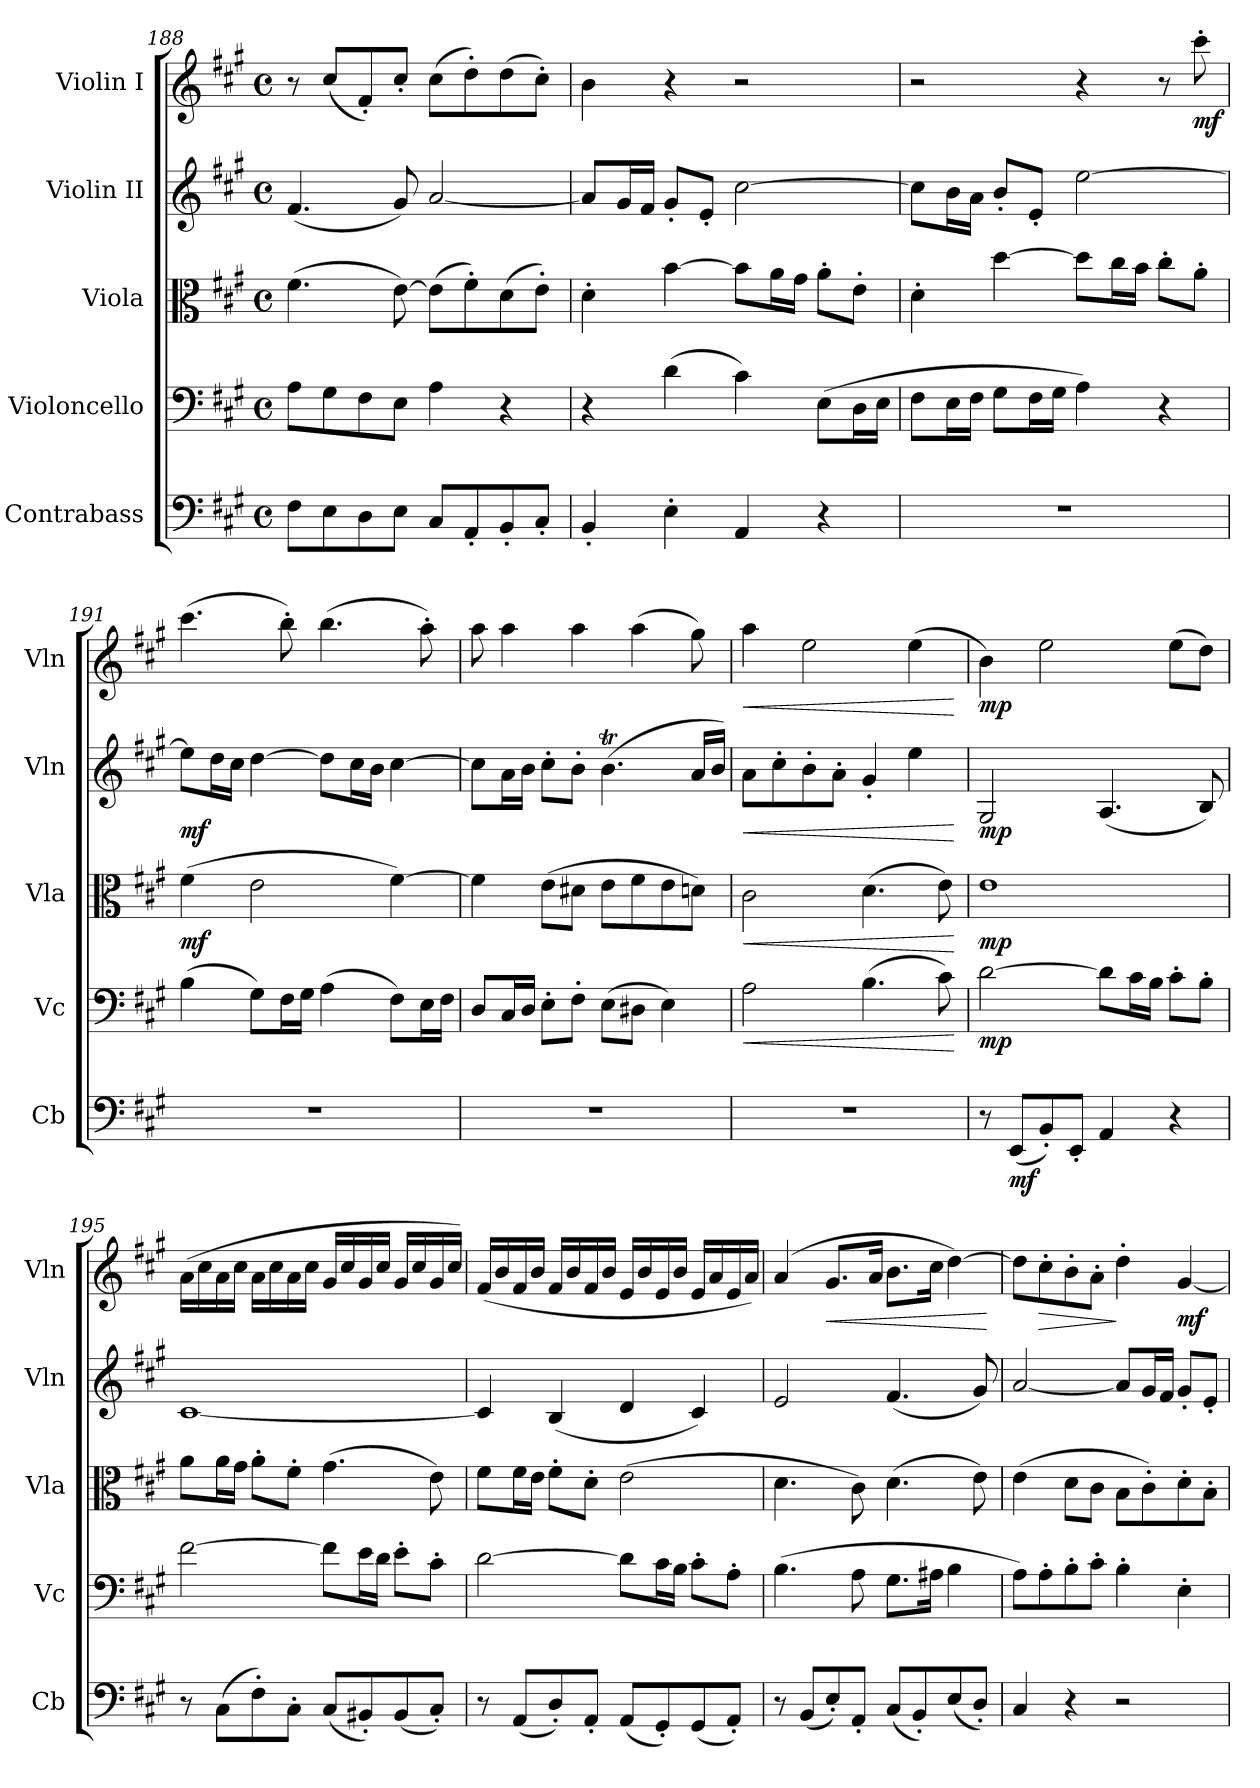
**kern	**dynam	**kern	**dynam	**kern	**dynam	**kern	**dynam	**kern	**dynam
*part5	*part5	*part4	*part4	*part3	*part3	*part2	*part2	*part1	*part1
*staff5	*staff5	*staff4	*staff4	*staff3	*staff3	*staff2	*staff2	*staff1	*staff1
*I"Contrabass	*	*I"Violoncello	*	*I"Viola	*	*I"Violin II	*	*I"Violin I	*
*I'Cb	*	*I'Vc	*	*I'Vla	*	*I'Vln	*	*I'Vln	*
!!LO:LB:g=z
*clefF4	*	*clefF4	*	*clefC3	*	*clefG2	*	*clefG2	*
*ITrd7c12	*	*	*	*	*	*	*	*	*
*k[f#c#g#]	*	*k[f#c#g#]	*	*k[f#c#g#]	*	*k[f#c#g#]	*	*k[f#c#g#]	*
*M4/4	*	*M4/4	*	*M4/4	*	*M4/4	*	*M4/4	*
*met(c)	*	*met(c)	*	*met(c)	*	*met(c)	*	*met(c)	*
=188	=188	=188	=188	=188	=188	=188	=188	=188	=188
8FF#\L	.	8A\L	.	(4.f#\	.	(4.f#/	.	8r	.
8EE\	.	8G#\	.	.	.	.	.	(8cc#/L	.
8DD\	.	8F#\	.	.	.	.	.	8f#'/)	.
8EE\J	.	8E\J	.	[8e\)	.	8g#/)	.	8cc#'/J	.
8CC#/L	.	4A\	.	(8e\L]	.	[2a/	.	(8cc#\L	.
8AAA'/	.	.	.	8f#'\)	.	.	.	8dd'\)	.
8BBB'/	.	4r	.	(8d\	.	.	.	(8dd\	.
8CC#'/J	.	.	.	8e'\J)	.	.	.	8cc#'\J)	.
=189	=189	=189	=189	=189	=189	=189	=189	=189	=189
4BBB'/	.	4r	.	4d'\	.	8a/L]	.	4b\	.
.	.	.	.	.	.	16g#/L	.	.	.
.	.	.	.	.	.	16f#/JJ	.	.	.
4EE'\	.	(4d\	.	[4b\	.	8g#'/L	.	4r	.
.	.	.	.	.	.	8e'/J	.	.	.
4AAA/	.	4c#\)	.	8b\L]	.	[2cc#\	.	2r	.
.	.	.	.	16a\L	.	.	.	.	.
.	.	.	.	16g#\JJ	.	.	.	.	.
4r	.	(8E\L	.	8a'\L	.	.	.	.	.
.	.	16D\L	.	8e'\J	.	.	.	.	.
.	.	16E\JJ	.	.	.	.	.	.	.
=190	=190	=190	=190	=190	=190	=190	=190	=190	=190
1r	.	8F#\L	.	4d'\	.	8cc#\L]	.	2r	.
.	.	16E\L	.	.	.	16b\L	.	.	.
.	.	16F#\JJ	.	.	.	16a\JJ	.	.	.
.	.	8G#\L	.	[4dd\	.	8b'/L	.	.	.
.	.	16F#\L	.	.	.	8e'/J	.	.	.
.	.	16G#\JJ	.	.	.	.	.	.	.
.	.	4A\)	.	8dd\L]	.	[2ee\	.	4r	.
.	.	.	.	16cc#\L	.	.	.	.	.
.	.	.	.	16b\JJ	.	.	.	.	.
.	.	4r	.	8cc#'\L	.	.	.	8r	.
!	!	!	!	!	!	!	!	!	!LO:DY:b
.	.	.	.	8a'\J	.	.	.	8ccc#'\	mf
=191	=191	=191	=191	=191	=191	=191	=191	=191	=191
!	!	!	!	!	!LO:DY:b	!	!LO:DY:b	!	!
1r	.	(4B\	.	(4f#\	mf	8ee\L]	mf	(4.ccc#\	.
.	.	.	.	.	.	16dd\L	.	.	.
.	.	.	.	.	.	16cc#\JJ	.	.	.
.	.	8G#\L)	.	2e\	.	[4dd\	.	.	.
.	.	16F#\L	.	.	.	.	.	8bb'\)	.
.	.	16G#\JJ	.	.	.	.	.	.	.
.	.	(4A\	.	.	.	8dd\L]	.	(4.bb\	.
.	.	.	.	.	.	16cc#\L	.	.	.
.	.	.	.	.	.	16b\JJ	.	.	.
.	.	8F#\L)	.	[4f#\)	.	[4cc#\	.	.	.
.	.	16E\L	.	.	.	.	.	8aa'\)	.
.	.	16F#\JJ	.	.	.	.	.	.	.
=192	=192	=192	=192	=192	=192	=192	=192	=192	=192
1r	.	8D/L	.	4f#\]	.	8cc#\L]	.	8aa\	.
.	.	16C#/L	.	.	.	16a\L	.	4aa\	.
.	.	16D/JJ	.	.	.	16b\JJ	.	.	.
.	.	8E'\L	.	(8e\L	.	8cc#'\L	.	.	.
.	.	8F#'\J	.	8d#X\J	.	8b'\J	.	4aa\	.
.	.	(8E\L	.	8e\L	.	(4.bT\	.	.	.
.	.	8D#X\J	.	8f#\	.	.	.	(4aa\	.
.	.	4E\)	.	8e\	.	.	.	.	.
.	.	.	.	8dn\J)	.	16a/LL	.	8gg#\)	.
.	.	.	.	.	.	16b/JJ)	.	.	.
=193	=193	=193	=193	=193	=193	=193	=193	=193	=193
!	!	!	!LO:HP:b	!	!LO:HP:b	!	!LO:HP:b	!	!LO:HP:b
1r	.	2A\	<	2c#\	<	8a\L	<	4aa\	<
.	.	.	.	.	.	8cc#'\	.	.	.
.	.	.	.	.	.	8b'\	.	2ee\	.
.	.	.	.	.	.	8a'\J	.	.	.
.	.	(4.B\	.	(4.d\	.	4g#'/	.	.	.
.	.	.	.	.	.	4ee\	.	(4ee\	.
.	.	8c#\)	.	8e\)	.	.	.	.	.
.	.	.	[	.	[	.	[	.	[
=194	=194	=194	=194	=194	=194	=194	=194	=194	=194
!	!	!	!LO:DY:b	!	!LO:DY:b	!	!LO:DY:b	!	!LO:DY:b
8r	.	[2d\	mp	1e	mp	2G#/	mp	4b\)	mp
!	!LO:DY:b	!	!	!	!	!	!	!	!
(8EEE/L	mf	.	.	.	.	.	.	.	.
8BBB'/)	.	.	.	.	.	.	.	2ee\	.
8EEE'/J	.	.	.	.	.	.	.	.	.
4AAA/	.	8d\L]	.	.	.	(4.A/	.	.	.
.	.	16c#\L	.	.	.	.	.	.	.
.	.	16B\JJ	.	.	.	.	.	.	.
4r	.	8c#'\L	.	.	.	.	.	(8ee\L	.
.	.	8B'\J	.	.	.	8B/)	.	8dd\J)	.
=195	=195	=195	=195	=195	=195	=195	=195	=195	=195
8r	.	[2f#\	.	8a\L	.	[1c#	.	(16a\LL	.
.	.	.	.	.	.	.	.	16cc#\	.
(8CC#\L	.	.	.	16a\L	.	.	.	16a\	.
.	.	.	.	16g#\JJ	.	.	.	16cc#\JJ	.
8FF#'\)	.	.	.	8a'\L	.	.	.	16a\LL	.
.	.	.	.	.	.	.	.	16cc#\	.
8CC#'\J	.	.	.	8f#'\J	.	.	.	16a\	.
.	.	.	.	.	.	.	.	16cc#\JJ	.
(8CC#/L	.	8f#\L]	.	(4.g#\	.	.	.	16g#/LL	.
.	.	.	.	.	.	.	.	16cc#/	.
8BBB#X'/)	.	16e\L	.	.	.	.	.	16g#/	.
.	.	16d\JJ	.	.	.	.	.	16cc#/JJ	.
(8BBB#/	.	8e'\L	.	.	.	.	.	16g#/LL	.
.	.	.	.	.	.	.	.	16cc#/	.
8CC#'/J)	.	8c#'\J	.	8e\)	.	.	.	16g#/	.
.	.	.	.	.	.	.	.	16cc#/JJ)	.
!!LO:PB:g=z
=196	=196	=196	=196	=196	=196	=196	=196	=196	=196
8r	.	[2d\	.	8f#\L	.	4c#/]	.	(>16f#/LL	.
.	.	.	.	.	.	.	.	16b/	.
(8AAA/L	.	.	.	16f#\L	.	.	.	16f#/	.
.	.	.	.	16e\JJ	.	.	.	16b/JJ	.
8DD'/)	.	.	.	8f#'\L	.	(4B/	.	16f#/LL	.
.	.	.	.	.	.	.	.	16b/	.
8AAA'/J	.	.	.	8d'\J	.	.	.	16f#/	.
.	.	.	.	.	.	.	.	16b/JJ	.
(8AAA/L	.	8d\L]	.	(2e\	.	4d/	.	16e/LL	.
.	.	.	.	.	.	.	.	16b/	.
8GGG#'/)	.	16c#\L	.	.	.	.	.	16e/	.
.	.	16B\JJ	.	.	.	.	.	16b/JJ	.
(8GGG#/	.	8c#'\L	.	.	.	4c#/)	.	16e/LL	.
.	.	.	.	.	.	.	.	16a/	.
8AAA'/J)	.	8A'\J	.	.	.	.	.	16e/	.
.	.	.	.	.	.	.	.	16a/JJ)	.
=197	=197	=197	=197	=197	=197	=197	=197	=197	=197
8r	.	(4.B\	.	4.d\	.	2e/	.	(>4a/	.
(8BBB/L	.	.	.	.	.	.	.	.	.
!	!	!	!	!	!	!	!	!	!LO:HP:b
8EE'/)	.	.	.	.	.	.	.	8.g#/L	<
8AAA'/J	.	8A\	.	8c#\)	.	.	.	.	.
.	.	.	.	.	.	.	.	16a/Jk	.
(8CC#/L	.	8.G#\L	.	(4.d\	.	(4.f#/	.	8.b\L	.
8BBB'/)	.	.	.	.	.	.	.	.	.
.	.	16A#X\Jk	.	.	.	.	.	16cc#\Jk	.
(8EE/	.	4B\	.	.	.	.	.	[4dd\)	.
8DD'/J)	.	.	.	8e\)	.	8g#/)	.	.	.
.	.	.	.	.	.	.	.	.	[
=198	=198	=198	=198	=198	=198	=198	=198	=198	=198
4CC#/	.	8A\L)	.	(4e\	.	[2a/	.	8dd\L]	.
!	!	!	!	!	!	!	!	!	!LO:HP:b
.	.	8A'\	.	.	.	.	.	8cc#'\	>
4r	.	8B'\	.	8d\L	.	.	.	8b'\	.
.	.	8c#'\J	.	8c#\J	.	.	.	8a'\J	.
2r	.	4B'\	.	8B\L	.	8a/L]	.	4dd'\	]
.	.	.	.	8c#'\)	.	16g#/L	.	.	.
.	.	.	.	.	.	16f#/JJ	.	.	.
!	!	!	!	!	!	!	!	!	!LO:DY:b
.	.	4E'\	.	8d'\	.	8g#'/L	.	[4g#/	mf
.	.	.	.	8B'\J	.	8e'/J	.	.	.
=	=	=	=	=	=	=	=	=	=
*-	*-	*-	*-	*-	*-	*-	*-	*-	*-
